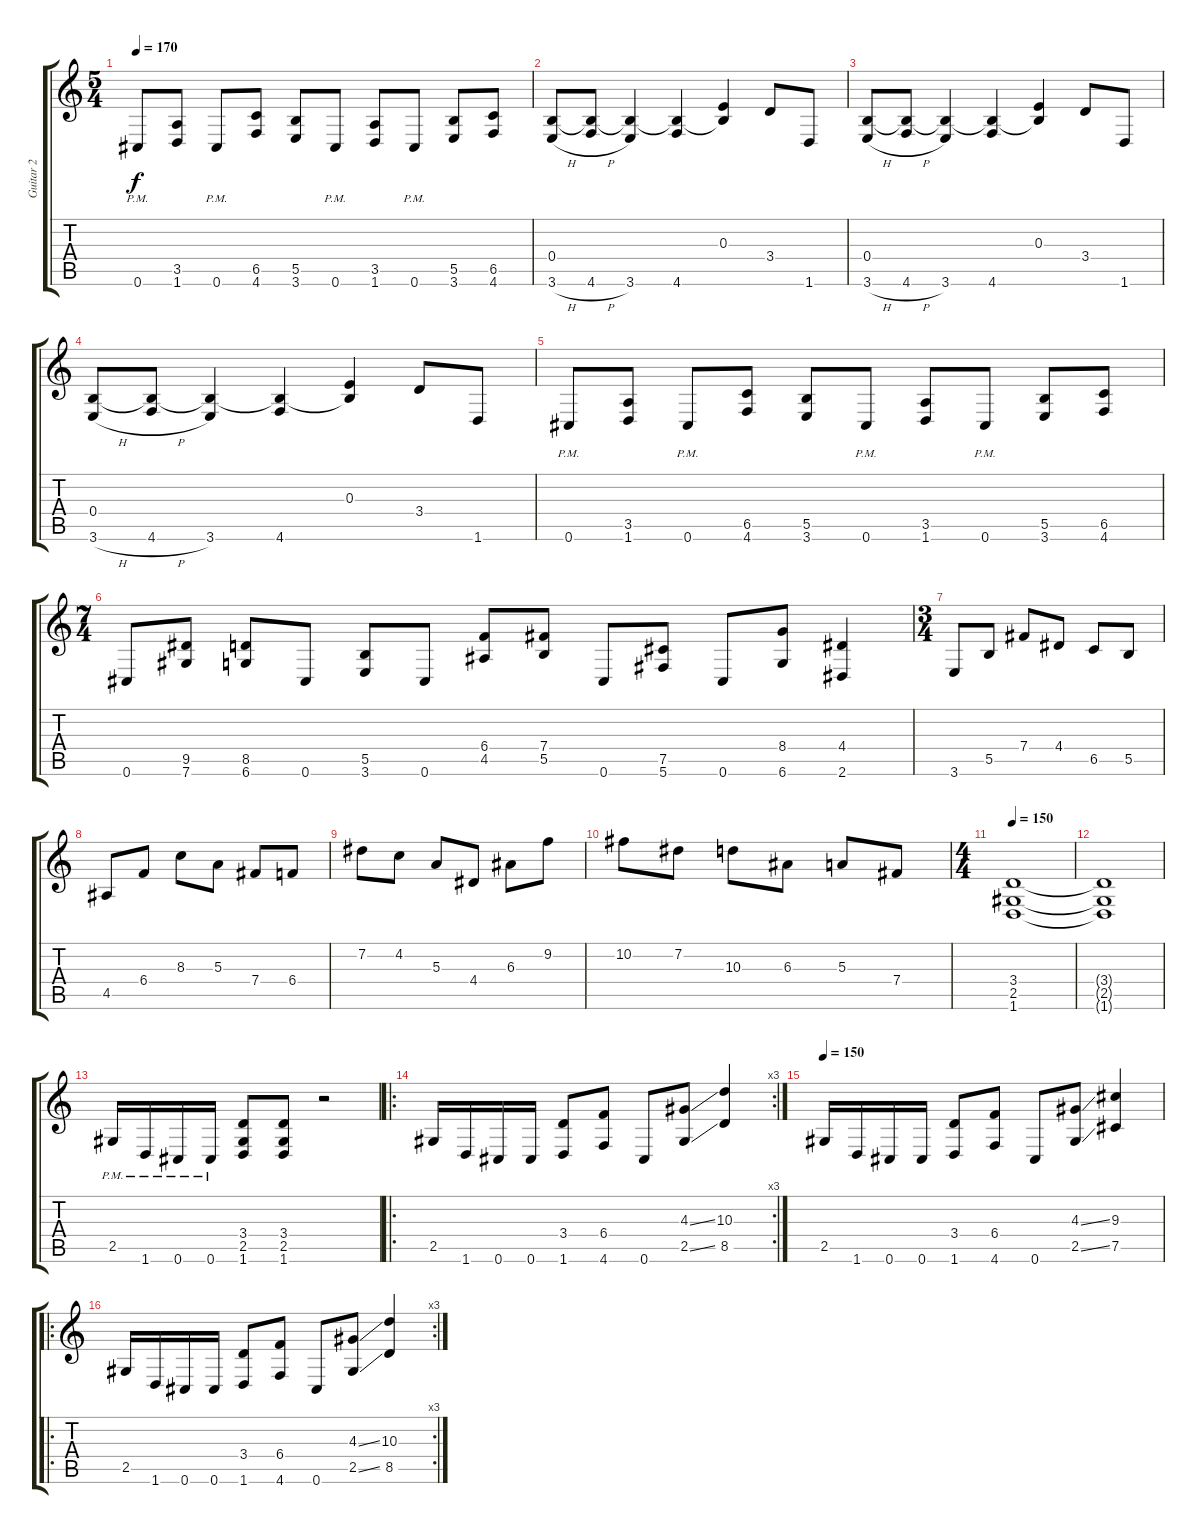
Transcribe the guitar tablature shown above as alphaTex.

\track ("Guitar 2" "Guitar 2") {instrument distortionguitar}
\staff {score tabs}
\tuning (Db4 Ab3 E3 B2 Gb2 Db2) {hide}
\ts (5 4)
\tempo 170
\clef g2
\ks c
0.6{pm}.8{dy f} (3.5 1.6).8 0.6{pm}.8 (6.5 4.6).8 (5.5 3.6).8 0.6{pm}.8 (3.5 1.6).8 0.6{pm}.8 (5.5 3.6).8 (6.5 4.6).8 |
(0.4 3.6{h}).8 (0.4{t} 4.6{h}).8 (0.4{t} 3.6).4 (0.4{t} 4.6).4 (0.3 0.4{t}).4 3.4.8 1.6.8 |
(0.4 3.6{h}).8 (0.4{t} 4.6{h}).8 (0.4{t} 3.6).4 (0.4{t} 4.6).4 (0.3 0.4{t}).4 3.4.8 1.6.8 |
(0.4 3.6{h}).8 (0.4{t} 4.6{h}).8 (0.4{t} 3.6).4 (0.4{t} 4.6).4 (0.3 0.4{t}).4 3.4.8 1.6.8 |
0.6{pm}.8 (3.5 1.6).8 0.6{pm}.8 (6.5 4.6).8 (5.5 3.6).8 0.6{pm}.8 (3.5 1.6).8 0.6{pm}.8 (5.5 3.6).8 (6.5 4.6).8 |
\ts (7 4)
0.6.8 (9.5 7.6).8 (8.5 6.6).8 0.6.8 (5.5 3.6).8 0.6.8 (6.4 4.5).8 (7.4 5.5).8 0.6.8 (7.5 5.6).8 0.6.8 (8.4 6.6).8 (4.4 2.6).4 |
\ts (3 4)
3.6.8 5.5.8 7.4.8 4.4.8 6.5.8 5.5.8 |
4.5.8 6.4.8 8.3.8 5.3.8 7.4.8 6.4.8 |
7.2.8 4.2.8 5.3.8 4.4.8 6.3.8 9.2.8 |
10.2.8 7.2.8 10.3.8 6.3.8 5.3.8 7.4.8 |
\ts (4 4)
\tempo 150
(3.4 2.5 1.6).1 |
(3.4{t} 2.5{t} 1.6{t}).1 |
2.5{pm}.16 1.6{pm}.16 0.6{pm}.16 0.6{pm}.16 (3.4 2.5 1.6).8 (3.4 2.5 1.6).8 r.2 |
\ro
\rc 3
2.5.16 1.6.16 0.6.16 0.6.16 (3.4 1.6).8 (6.4 4.6).8 0.6.8 (4.3{ss} 2.5{ss}).8 (10.3 8.5).4 |
\tempo 150
2.5.16 1.6.16 0.6.16 0.6.16 (3.4 1.6).8 (6.4 4.6).8 0.6.8 (4.3{ss} 2.5{ss}).8 (9.3 7.5).4 |
\ro
\rc 3
2.5.16 1.6.16 0.6.16 0.6.16 (3.4 1.6).8 (6.4 4.6).8 0.6.8 (4.3{ss} 2.5{ss}).8 (10.3 8.5).4
